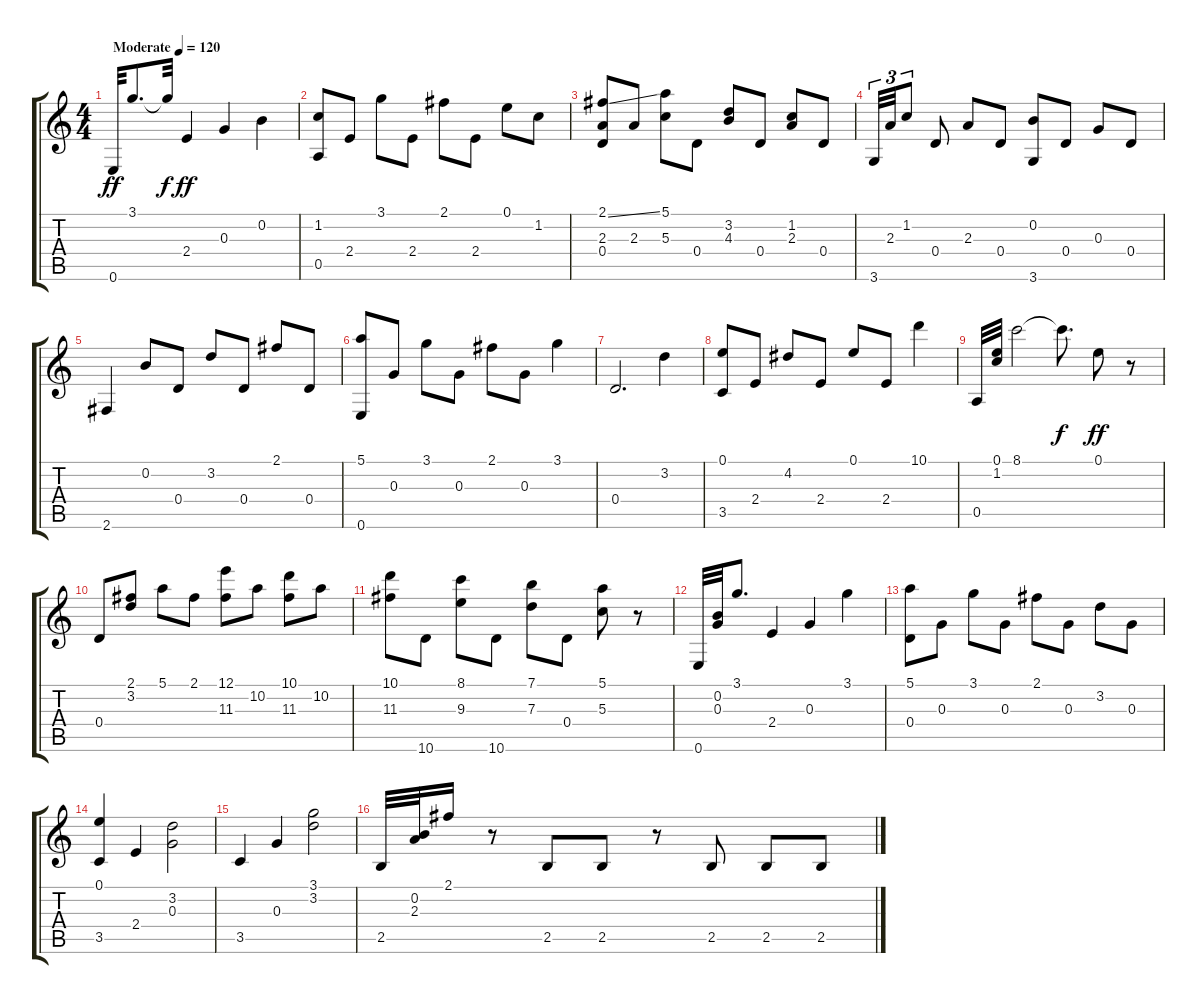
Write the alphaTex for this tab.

\track "" {instrument acousticguitarsteel}
\staff {score tabs}
\tuning (E4 B3 G3 D3 A2 E2) {hide}
\ts (4 4)
\tempo (120 "Moderate")
\clef g2
\ks c
0.6.32{dy ff instrument acousticguitarsteel} 3.1.8{d} 3.1{t}.32{dy f} 2.4.4{dy ff} 0.3.4 0.2.4 |
(1.2 0.5).8 2.4.8 3.1.8 2.4.8 2.1.8 2.4.8 0.1.8 1.2.8 |
(2.1{ss} 2.3 0.4).8 2.3.8 (5.1 5.3).8 0.4.8 (3.2 4.3).8 0.4.8 (1.2 2.3).8 0.4.8 |
3.6.32{tu (3 2)} 2.3.32{tu (3 2)} 1.2.8{tu (3 2)} 0.4.8 2.3.8 0.4.8 (0.2 3.6).8 0.4.8 0.3.8 0.4.8 |
2.6.4 0.2.8 0.4.8 3.2.8 0.4.8 2.1.8 0.4.8 |
(5.1 0.6).8 0.3.8 3.1.8 0.3.8 2.1.8 0.3.8 3.1.4 |
0.4.2{d} 3.2.4 |
(0.1 3.5).8 2.4.8 4.2.8 2.4.8 0.1.8 2.4.8 10.1.4 |
0.5.32 (0.1 1.2).32 8.1.2 8.1{t}.8{d dy f} 0.1.8{dy ff} r.8 |
0.4.8 (2.1 3.2).8 5.1.8 2.1.8 (12.1 11.3).8 10.2.8 (10.1 11.3).8 10.2.8 |
(10.1 11.3).8 10.6.8 (8.1 9.3).8 10.6.8 (7.1 7.3).8 0.4.8 (5.1 5.3).8 r.8 |
0.6.32 (0.2 0.3).32 3.1.8{d} 2.4.4 0.3.4 3.1.4 |
(5.1 0.4).8 0.3.8 3.1.8 0.3.8 2.1.8 0.3.8 3.2.8 0.3.8 |
(0.1 3.5).4 2.4.4 (3.2 0.3).2 |
3.5.4 0.3.4 (3.1 3.2).2 |
2.5.32 (0.2 2.3).32 2.1.16 r.8 2.5.8 2.5.8 r.8 2.5.8 2.5.8 2.5.8
